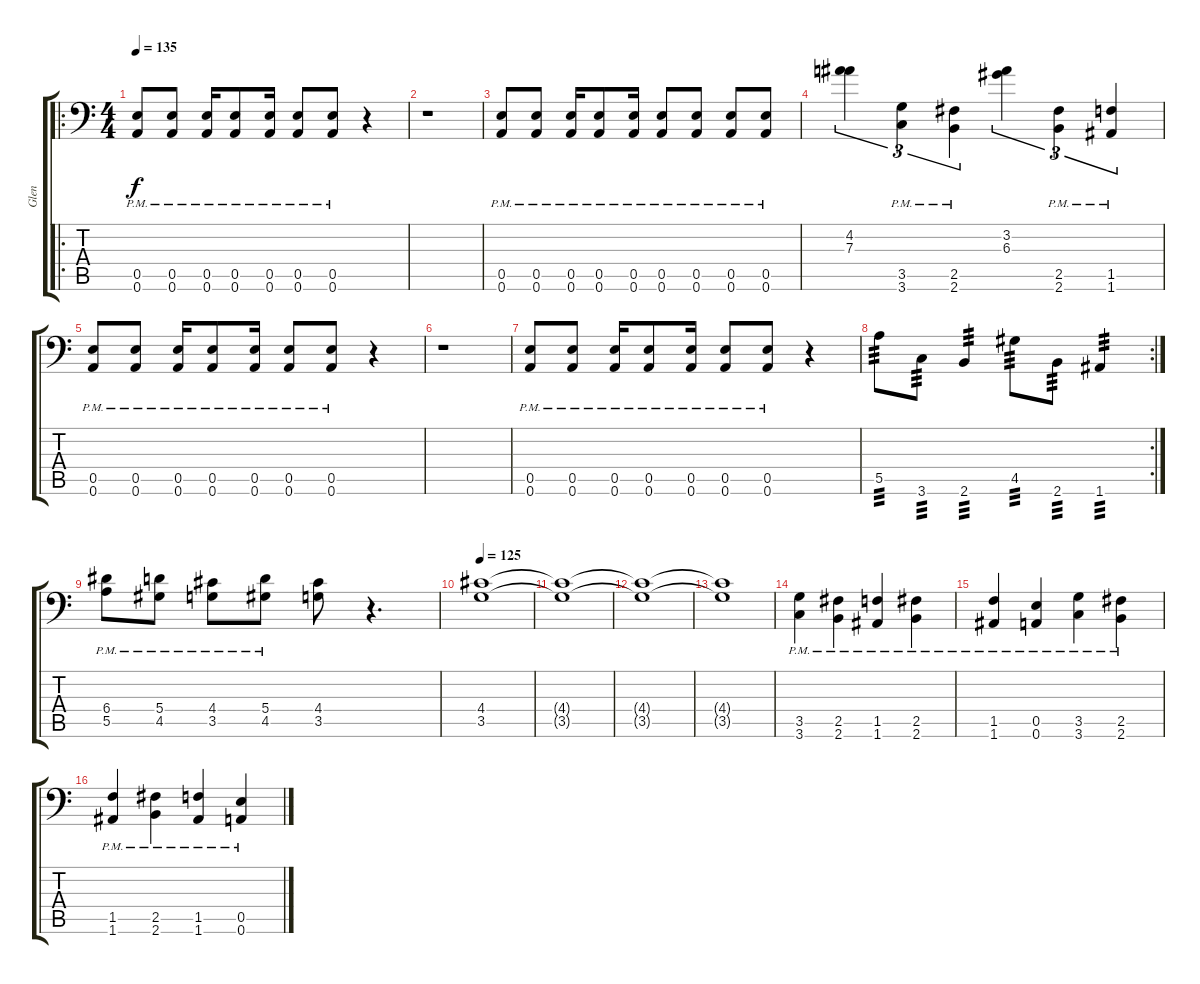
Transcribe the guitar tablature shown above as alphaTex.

\track ("Glen" "Glen") {instrument distortionguitar}
\staff {score tabs}
\tuning (B3 Gb3 D3 A2 E2 A1) {hide}
\ro
\ts (4 4)
\tempo 135
\clef f4
\ks c
(0.5{pm} 0.6{pm}).8{dy f} (0.5{pm} 0.6{pm}).8 (0.5{pm} 0.6{pm}).16 (0.5{pm} 0.6{pm}).8 (0.5{pm} 0.6{pm}).16 (0.5{pm} 0.6{pm}).8 (0.5{pm} 0.6{pm}).8 r.4 |
r.1 |
(0.5{pm} 0.6{pm}).8 (0.5{pm} 0.6{pm}).8 (0.5{pm} 0.6{pm}).16 (0.5{pm} 0.6{pm}).8 (0.5{pm} 0.6{pm}).16 (0.5{pm} 0.6{pm}).8 (0.5{pm} 0.6{pm}).8 (0.5{pm} 0.6{pm}).8 (0.5{pm} 0.6{pm}).8 |
(4.2 7.3).4{tu (3 2)} (3.5{pm} 3.6{pm}).4{tu (3 2)} (2.5{pm} 2.6{pm}).4{tu (3 2)} (3.2 6.3).4{tu (3 2)} (2.5{pm} 2.6{pm}).4{tu (3 2)} (1.5{pm} 1.6{pm}).4{tu (3 2)} |
(0.5{pm} 0.6{pm}).8 (0.5{pm} 0.6{pm}).8 (0.5{pm} 0.6{pm}).16 (0.5{pm} 0.6{pm}).8 (0.5{pm} 0.6{pm}).16 (0.5{pm} 0.6{pm}).8 (0.5{pm} 0.6{pm}).8 r.4 |
r.1 |
(0.5{pm} 0.6{pm}).8 (0.5{pm} 0.6{pm}).8 (0.5{pm} 0.6{pm}).16 (0.5{pm} 0.6{pm}).8 (0.5{pm} 0.6{pm}).16 (0.5{pm} 0.6{pm}).8 (0.5{pm} 0.6{pm}).8 r.4 |
\rc 2
5.5.8{tp 3} 3.6.8{tp 3} 2.6.4{tp 3} 4.5.8{tp 3} 2.6.8{tp 3} 1.6.4{tp 3} |
(6.4{pm} 5.5{pm}).8 (5.4{pm} 4.5{pm}).8 (4.4{pm} 3.5{pm}).8 (5.4{pm} 4.5{pm}).8 (4.4 3.5).8 r.4{d} |
\tempo 125
(4.4 3.5).1 |
(4.4{t} 3.5{t}).1 |
(4.4{t} 3.5{t}).1 |
(4.4{t} 3.5{t}).1 |
(3.5{pm} 3.6{pm}).4 (2.5{pm} 2.6{pm}).4 (1.5{pm} 1.6{pm}).4 (2.5{pm} 2.6{pm}).4 |
(1.5{pm} 1.6{pm}).4 (0.5{pm} 0.6{pm}).4 (3.5{pm} 3.6{pm}).4 (2.5{pm} 2.6{pm}).4 |
(1.5{pm} 1.6{pm}).4 (2.5{pm} 2.6{pm}).4 (1.5{pm} 1.6{pm}).4 (0.5{pm} 0.6{pm}).4
